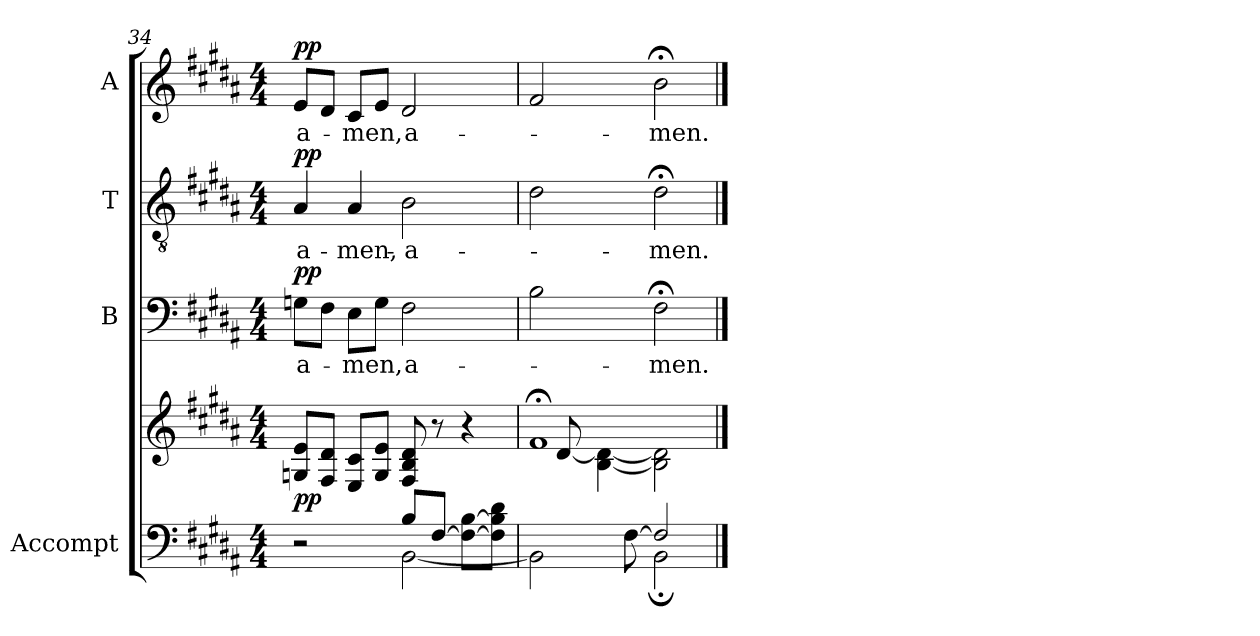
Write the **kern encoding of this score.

**kern	**kern	**dynam	**kern	**text	**dynam	**kern	**text	**dynam	**kern	**text	**dynam
*part4	*part4	*part4	*part3	*part3	*part3	*part2	*part2	*part2	*part1	*part1	*part1
*staff5	*staff4	*staff4/5	*staff3	*staff3	*staff3	*staff2	*staff2	*staff2	*staff1	*staff1	*staff1
*I"Accompt	*	*	*I"B	*	*	*I"T	*	*	*I"A	*	*
*	*	*	*I'B.	*	*	*I'T.	*	*	*	*	*
*clefF4	*clefG2	*	*clefF4	*	*	*clefGv2	*	*	*clefG2	*	*
*	*	*	*	*	*	*ITrd7c12	*	*	*	*	*
*k[f#c#g#d#a#]	*k[f#c#g#d#a#]	*	*k[f#c#g#d#a#]	*	*	*k[f#c#g#d#a#]	*	*	*k[f#c#g#d#a#]	*	*
*B:	*B:	*	*B:	*	*	*B:	*	*	*B:	*	*
*M4/4	*M4/4	*	*M4/4	*	*	*M4/4	*	*	*M4/4	*	*
=34	=34	=34	=34	=34	=34	=34	=34	=34	=34	=34	=34
*^	*	*	*	*	*	*	*	*	*	*	*
!	!	!	!	!	!LO:LY:b:color=#000000	!	!	!	!	!	!	!
!	!	!	!	!	!	!	!	!LO:LY:b:color=#000000	!	!	!	!
!	!	!	!	!	!	!	!	!	!	!	!LO:LY:b:color=#000000	!
2r	2ryy	8Gni/ 8ei/L	pp	8Gni\L	a-	pp	4AA#i/	a-	pp	8ei/L	a-	pp
.	.	8F#i/ 8d#i/J	.	8F#i\J	.	.	.	.	.	8d#i/J	.	.
!	!	!	!	!	!LO:LY:b:color=#000000	!	!	!	!	!	!	!
!	!	!	!	!	!	!	!	!LO:LY:b:color=#000000	!	!	!	!
!	!	!	!	!	!	!	!	!	!	!	!LO:LY:b:color=#000000	!
.	.	8Ei/ 8c#i/L	.	8Ei\L	-men,	.	4AA#i/	-men,-	.	8c#i/L	-men,	.
.	.	8Gi/ 8ei/J	.	8Gi\J	.	.	.	.	.	8ei/J	.	.
!	!	!	!	!	!LO:LY:b:color=#000000	!	!	!	!	!	!	!
!	!	!	!	!	!	!	!	!LO:LY:b:color=#000000	!	!	!	!
!	!	!	!	!	!	!	!	!	!	!	!LO:LY:b:color=#000000	!
8Bi/L	[2BBi\	8F#i/ 8Bi 8d#i	.	2F#i\	a-	.	2BBi\	-a-	.	2d#i/	a-	.
[8F#i/J	.	8r	.	.	.	.	.	.	.	.	.	.
8F#i_\ [8Bi\L	.	4r	.	.	.	.	.	.	.	.	.	.
8F#i]\ 8Bi]\ 8d#i\J	.	.	.	.	.	.	.	.	.	.	.	.
=35	=35	=35	=35	=35	=35	=35	=35	=35	=35	=35	=35	=35
*	*	*^	*	*	*	*	*	*	*	*	*	*
4.ryy	2BBi\]	1f#;i	8ryy	.	2Bi\	.	.	2D#i\	.	.	2f#i/	.	.
.	.	.	[8d#i/	.	.	.	.	.	.	.	.	.	.
.	.	.	[4Bi\ 4d#i_	.	.	.	.	.	.	.	.	.	.
[8F#i\	.	.	.	.	.	.	.	.	.	.	.	.	.
!	!	!	!	!	!	!LO:LY:b:color=#000000	!	!	!	!	!	!	!
!	!	!	!	!	!	!	!	!	!LO:LY:b:color=#000000	!	!	!	!
!	!	!	!	!	!	!	!	!	!	!	!	!LO:LY:b:color=#000000	!
2F#i/]	2BB;i\	.	2Bi\] 2d#i]	.	2F#;i\	-men.-	.	2D#;i\	-men.-	.	2b;i\	-men.-	.
*v	*v	*	*	*	*	*	*	*	*	*	*	*	*
*	*v	*v	*	*	*	*	*	*	*	*	*	*
==	==	==	==	==	==	==	==	==	==	==	==
*-	*-	*-	*-	*-	*-	*-	*-	*-	*-	*-	*-
